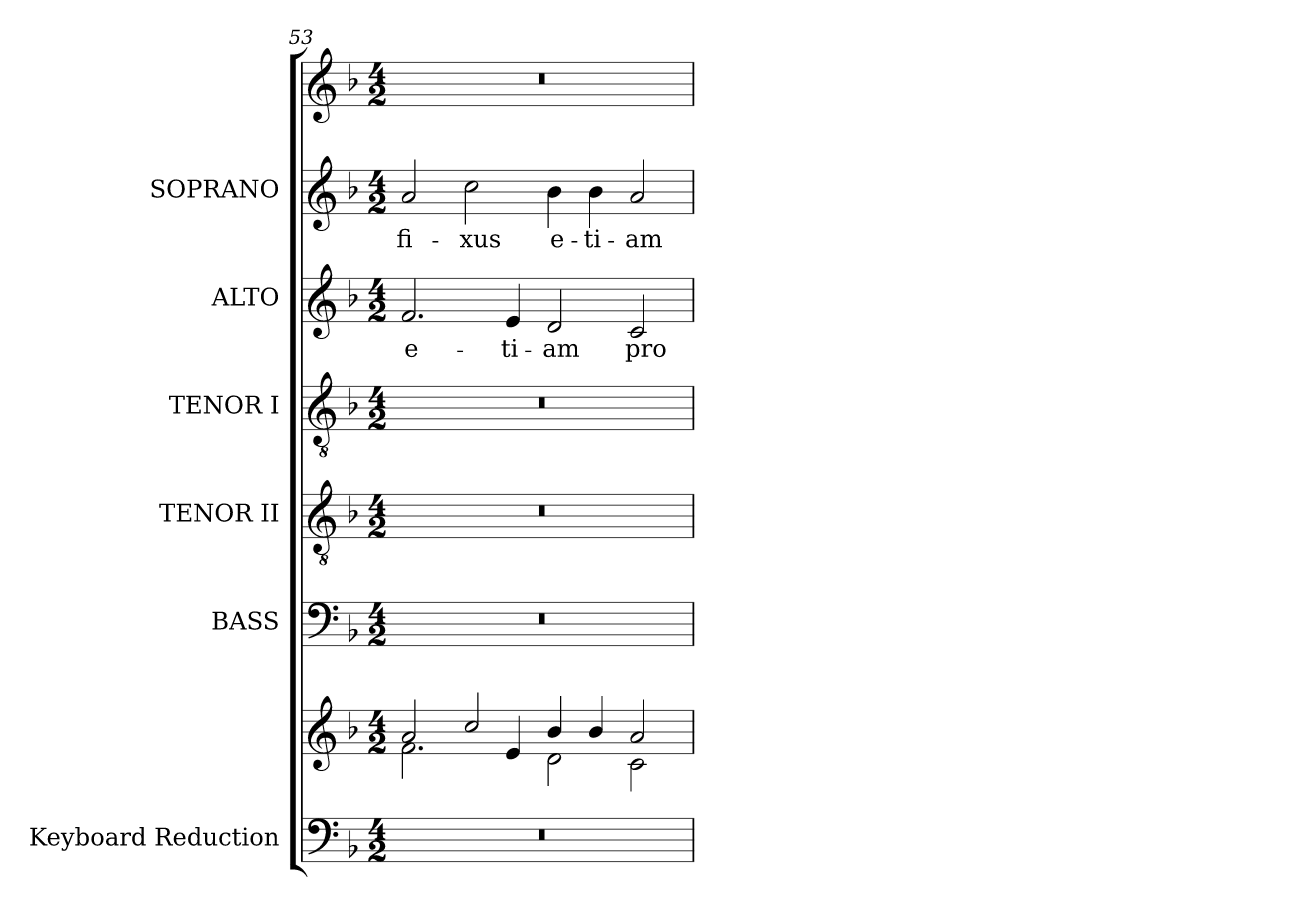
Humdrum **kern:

**kern	**kern	**kern	**kern	**kern	**kern	**text	**kern	**text	**kern
*part7	*part7	*part6	*part5	*part4	*part3	*part3	*part2	*part2	*part1
*staff8	*staff7	*staff6	*staff5	*staff4	*staff3	*staff3	*staff2	*staff2	*staff1
*I"Keyboard Reduction	*	*I"BASS	*I"TENOR II	*I"TENOR I	*I"ALTO	*	*I"SOPRANO	*	*
*I'Reduc.	*	*I'B.	*I'T. II	*I'T. I	*I'A.	*	*I'S.	*	*
*clefF4	*clefG2	*clefF4	*clefGv2	*clefGv2	*clefG2	*	*clefG2	*	*clefG2
*	*	*	*ITrd7c12	*ITrd7c12	*	*	*	*	*
*k[b-]	*k[b-]	*k[b-]	*k[b-]	*k[b-]	*k[b-]	*	*k[b-]	*	*k[b-]
*F:	*F:	*F:	*F:	*F:	*F:	*	*F:	*	*F:
*M4/2	*M4/2	*M4/2	*M4/2	*M4/2	*M4/2	*	*M4/2	*	*M4/2
=53	=53	=53	=53	=53	=53	=53	=53	=53	=53
!LO:N:vis=1	!	!LO:N:vis=1	!LO:N:vis=1	!LO:N:vis=1	!	!	!	!	!
*	*^	*	*	*	*	*	*	*	*
!	!	!	!	!	!	!	!LO:LY:b:color=#000000	!	!	!
!	!	!	!	!	!	!	!	!	!LO:LY:b:color=#000000	!LO:N:vis=1
0r	2ai/	2.fi\	0r	0r	0r	2.fi/	e-	2ai/	-fi-	0r
!	!	!	!	!	!	!	!	!	!LO:LY:b:color=#000000	!
.	2cci/	.	.	.	.	.	.	2cci\	-xus	.
!	!	!	!	!	!	!	!LO:LY:b:color=#000000	!	!	!
.	.	4ei/	.	.	.	4ei/	-ti-	.	.	.
!	!	!	!	!	!	!	!LO:LY:b:color=#000000	!	!	!
!	!	!	!	!	!	!	!	!	!LO:LY:b:color=#000000	!
.	4b-i/	2di\	.	.	.	2di/	-am	4b-i\	e-	.
!	!	!	!	!	!	!	!	!	!LO:LY:b:color=#000000	!
.	4b-i/	.	.	.	.	.	.	4b-i\	-ti-	.
!	!	!	!	!	!	!	!LO:LY:b:color=#000000	!	!	!
!	!	!	!	!	!	!	!	!	!LO:LY:b:color=#000000	!
.	2ai/	2ci\	.	.	.	2ci/	pro	2ai/	-am	.
*	*v	*v	*	*	*	*	*	*	*	*
=	=	=	=	=	=	=	=	=	=
*-	*-	*-	*-	*-	*-	*-	*-	*-	*-
